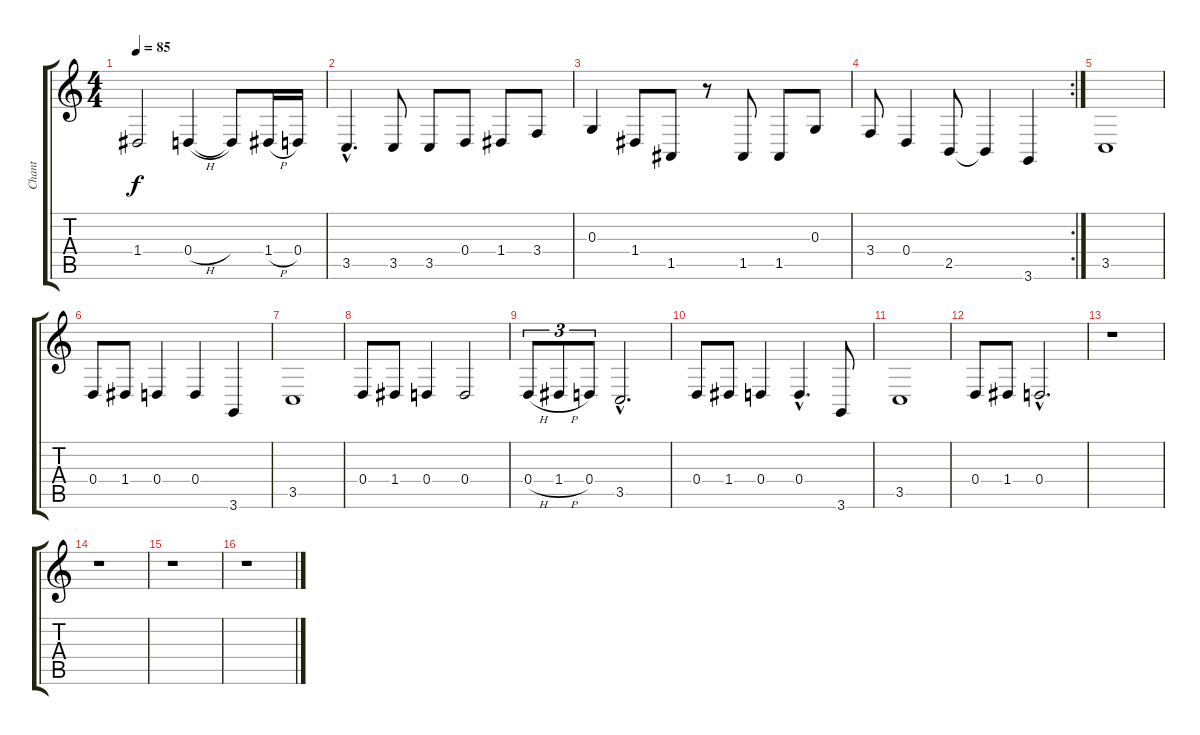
\track ("Chant" "Chant") {instrument altosax}
\staff {score tabs}
\tuning (E4 B3 G3 D3 A2 E2) {hide}
\ts (4 4)
\tempo 85
\clef g2
\ks c
1.4.2{dy f} 0.4{h}.4 0.4{t}.8 1.4{h}.16 0.4.16 |
3.5{hac}.4{d} 3.5.8 3.5.8 0.4.8 1.4.8 3.4.8 |
0.3.4 1.4.8 1.5.8 r.8 1.5.8 1.5.8 0.3.8 |
\rc 2
3.4.8 0.4.4 2.5.8 2.5{t}.4 3.6.4 |
3.5.1 |
0.4.8 1.4.8 0.4.4 0.4.4 3.6.4 |
3.5.1 |
0.4.8 1.4.8 0.4.4 0.4.2 |
0.4{h}.8{tu (3 2)} 1.4{h}.8{tu (3 2)} 0.4.8{tu (3 2)} 3.5{hac}.2{d} |
0.4.8 1.4.8 0.4.4 0.4{hac}.4{d} 3.6.8 |
3.5.1 |
0.4.8 1.4.8 0.4{hac}.2{d} |
r.1 |
r.1 |
r.1 |
r.1
